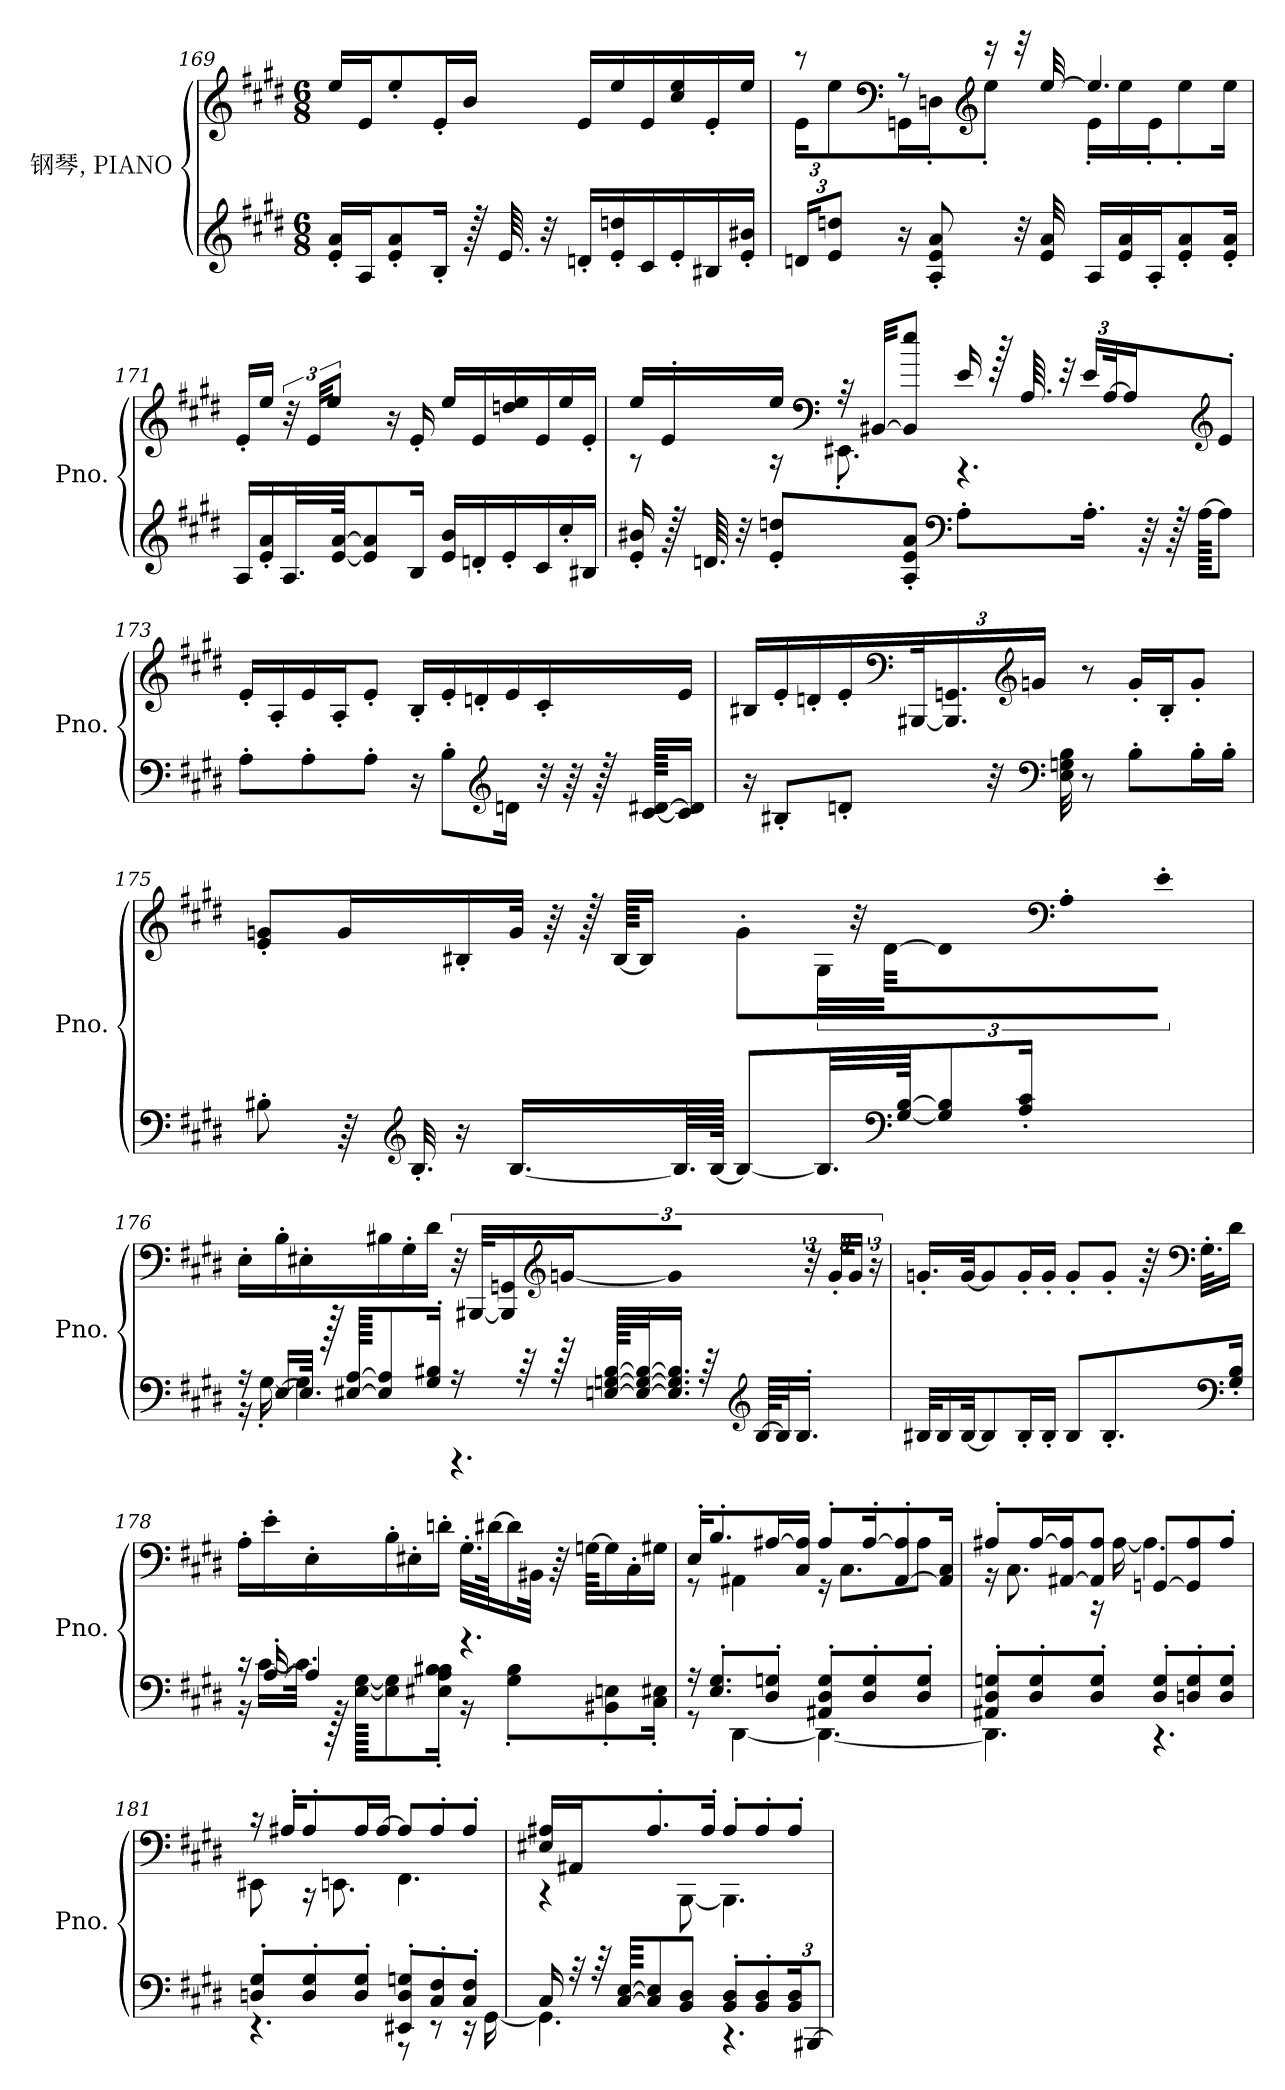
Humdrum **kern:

**kern	**kern
*part1	*part1
*staff2	*staff1
*I"钢琴, PIANO	*
*I'Pno.	*
!!LO:LB:g=z
*clefG2	*clefG2
*k[f#c#g#d#]	*k[f#c#g#d#]
*M6/8	*M6/8
=169	=169
16e/' 16a/'LL	16ee/LL
16A/J	16e/J
8e/' 8a/'	8ee'/
16B'/Jk	16e'/L
128r	16b/JJ
64.e/	.
32r	.
16dn'/LL	16e/LL
16e/' 16ddn/'	16ee/
16c#/	16e/
16e'/	16cc#/ 16ee/
16B#X/	16e'/
16e/' 16b#X/'JJ	16ee/JJ
=170	=170
*	*^
*Xbrackettup	*	*Xbrackettup
24dn/KL	8r	24e\KL
12e/ 12ddn/J	.	12ee\
*	*clefF4	*
16r	8r	16GGn\L
8A/' 8e/' 8a/'	.	16Dn'\J
*	*clefG2	*
.	16r	8ee'\J
32r	32r	.
32e/ 32a/	[32ee/	.
16A/LL	4.ee/]	16e'\LL
16e/ 16a/	.	16ee\
16A'/J	.	16e'\J
8e/' 8a/'	.	8ee'\
16e/' 16a/'Jk	.	16ee\Jk
*	*v	*v
!!LO:LB:g=z
=171	=171
16A/LL	16e'/LL
16e/' 16a/'	16ee/JJ
*	*brackettup
32.A/L	48r
.	48e/KKL
.	12ee/J
[64e/ [64a/JJK	.
8e/] 8a/]	.
.	16r
16B/Jk	16e'/
16e/ 16b/LL	16ee/LL
16dn'/	16e/
16e'/	16ddn/ 16ee/
16c#/	16e/
16cc#'/	16ee/
16B#X/JJ	16e'/JJ
!!LO:LB:g=z
=172	=172
*	*^
16e/' 16b#X/'	16ee/LL	8r
128r	16e'/	.
64.dn/	.	.
32r	.	.
8e/' 8ddn/'L	16ee/JJ	16r
*	*clefF4	*
.	32r	8.EE#X'\
.	[32BB#X/KKL	.
8A/' 8e/' 8a/'J	8BB#/] 8ee/J	.
*clefF4	*	*
8A'\L	16e/	4.r
.	128r	.
.	64.A/	.
.	32r	.
*	*Xbrackettup	*
16.A'\Jk	24e/LL	.
.	[48A/K	.
.	16A/J]	.
64r	.	.
128r	.	.
[128A\KKKKL	.	.
*	*clefG2	*
8A\J]	8e'/J	.
*	*v	*v
!!LO:LB:g=z
=173	=173
8A'\L	16e'/LL
.	16A'/
8A'\	16e/
.	16A'/J
8A'\J	8e'/J
16r	16B'/LL
8B'\L	16e'/
.	16dn'/
*clefG2	*
16dn\Jk	16e/
32r	16c#'/
64r	.
128r	.
[128c#/ [128d#X/KKKLL	.
16c#/] 16d#/]JJ	16e/JJ
=174	=174
16r	16B#X/LL
8B#X'/L	16e'/
.	16dn'/
8dn'/J	16e'/
*	*clefF4
.	[48BBB#X/K
.	24.BBB#/] 24.GGn/
32r	.
*	*clefG2
.	24gn/JJ
*clefF4	*
32E\ 32Gn\ 32B#\	.
8r	8r
8B#'\L	16g'/LL
.	16B#'/J
16B#'\L	8g'/J
16B#'\JJ	.
!!LO:LB:g=z
=175	=175
8B#X'\	8e/' 8gn/'L
64r	16g/L
*clefG2	*
32.B#'/	.
16r	16B#X'/
[16.B#/LL	32g/JJk
.	64r
.	128r
.	[128B#/KKKLL
.	16B#/JJ]
64.B#/LL]	.
[128B#/JJJJk	.
8B#/L_	8g'/L
*	*brackettup
32.B#/LL]	48G#/Jkk
.	48r
.	[48d#\KLL
*clefF4	*
[64G#/ [64B#/JJK	.
8G#/] 8B#/]	16d#\]
*	*clefF4
.	16A'\
16A/' 16c#/'Jk	16e'\JJ
!!LO:PB:g=z
=176	=176
*^	*
16r	16r	16E'\LL
[16E/LL	[16G#'\	16B'\
32.E/JJk]	4G#\]	16E#X'\
128r	.	.
[128E#X/ [128A/KKKKL	.	.
8E#/] 8A/]	.	16B#X\
.	.	16G#'\
16G#/' 16B#X/'Jk	.	16d#\JJ
16r	4.r	48r
.	.	[48BBB#X/KLL
.	.	24BBB#/] 24GGn/
64r	.	.
128r	.	.
*	*	*clefG2
.	.	[24gn/J
[128En/ [128Gn/ [128B#/KKLLL	.	.
32E/_ 32G/_ 32B#/_J	.	.
16.E/] 16.G/] 16.B#/]JJ	.	8g/J]
64r	.	.
*clefG2	*	*
[64B#/KLLL	.	.
32B#/J]	.	48r
.	.	48g'/KLL
16.B#'/JJ	.	.
.	.	24g/JJ
.	.	24r
*v	*v	*
!!LO:LB:g=z
=177	=177
32B#X/KLL	16.gn'/LL
16B#/	.
[32B#/JK	[32g/JK
8B#/]	8g/]
16B#'/L	16g'/L
16B#'/JJ	16g'/JJ
8B#/L	8g'/L
8.B#'/	8g'/J
.	64r
*	*clefF4
.	32.G#'\KLL
*clefF4	*
16G#/' 16B#/'Jk	16d#\JJ
!!LO:LB:g=z
=178	=178
*^	*
16r	16r	16A'\LL
[16A'/	[16c#\LL	16e'\
4A/]	32.c#\JJk]	16E'\
.	128r	.
.	[128E\ [128G#\KKKKL	.
.	8E\] 8G#\]	16B'\
.	.	16E#X'\
.	16E#X\' 16A\' 16B\' 16B#X\'Jk	16dn'\JJ
4.r	16r	32.G#'\LLL
.	.	[64d#X\JK
.	8G#\' 8B#\'L	16d#\]
.	.	32BB#X\JJk
.	.	64r
.	.	[64Gn\KKLL
.	8BB#X\' 8En\'	16G\]
.	.	16C#'\
.	16C#\' 16E#X\'Jk	16G#X\JJ
=179	=179	=179
*	*	*^
16r	8r	16E'/KL	8r
8.E/' 8.G#/'L	.	8.B'/	.
.	[4DD#\	.	4AA#X\
8D#/' 8Gn/'J	.	[16A#X/L	.
.	.	16C#/ 16A#/]JJ	.
8AA#X/' 8D#/' 8G/'L	4.DD#\_	8A#'/L	16r
.	.	.	8.C#\L
8D#/' 8G/'	.	[16A#'/K	.
.	.	[8AA#/' 8A#/]'	.
8D#/' 8G/'J	.	.	8A#\J
.	.	16AA#/] 16C#/Jk	.
!!LO:LB:g=z	!!
=180	=180	=180	=180
8AA#X/' 8D#/' 8Gn/'L	4.DD#\]	8A#X'/L	16r
.	.	.	8.C#\
8D#/' 8G/'	.	[16A#/L	.
.	.	[16AA#X/ 16A#/]J	.
8D#/' 8G/'J	.	8AA#/] 8A#/J	16r
.	.	.	[16A#\
8D#/' 8G/'L	4.r	[8GGn/L	4.A#\]
8Dn/' 8G/'	.	8GG/] 8A#/	.
8D/' 8G/'J	.	8A#'/J	.
=181	=181	=181	=181
8Dn/' 8G#/'L	4.r	16r	8EE#X\
.	.	16A#X'/KL	.
8D/' 8G#/'	.	8A#'/	16r
.	.	.	8.EEn\
8D/' 8G#/'J	.	16A#/L	.
.	.	[16A#/JJ	.
8EE#X/' 8D/' 8Gn/'L	8r	8A#/L]	4.FF#\
8C#/' 8F#/'	8r	8A#'/	.
8C#/' 8F#/'J	16r	8A#'/J	.
.	[16GG#\	.	.
!!LO:LB:g=z	!!
=182	=182	=182	=182
16C#/	4.GG#\]	16E#X/ 16A#X/LL	4r
32r	.	16AA#X/J	.
64r	.	.	.
[64C#/ [64E/KKKL	.	.	.
8C#/] 8E/]	.	8.A#'/	.
8BB/ 8D#/J	.	.	[8BBB\
.	.	16A#'/Jk	.
8BB/' 8D#/'L	4.r	8A#'/L	4.BBB\]
8BB/' 8D#/'	.	8A#'/	.
24BB/ 24D#/K	.	8A#'/J	.
[12BBB#X/J	.	.	.
*v	*v	*	*
*	*v	*v
=	=
*-	*-
